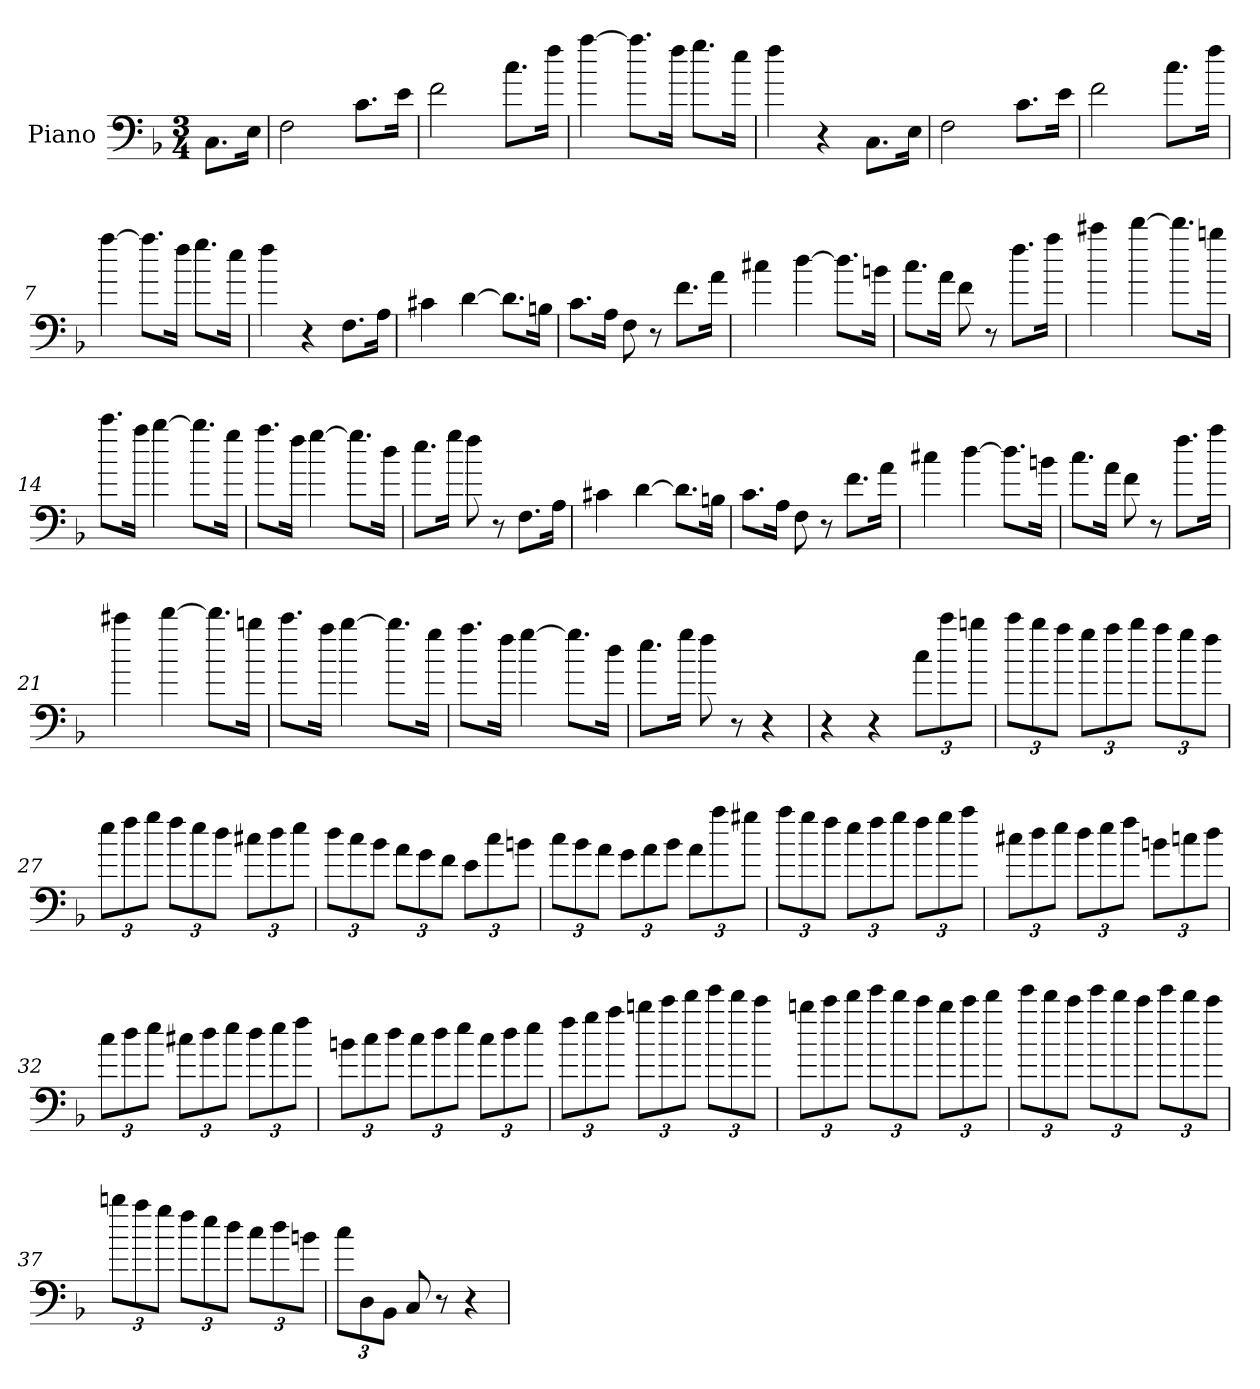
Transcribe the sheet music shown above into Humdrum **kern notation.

**kern
*part1
*staff1
*I"Piano
*I'Pno
*clefF4
*k[b-]
*F:
*M3/4
*MM118
=
8.C\L
16E\Jk
=1
2F
8.c\L
16e\Jk
=2
2f
8.cc\L
16ff\Jk
=3
[4aa
8.aa\L]
16ff\Jk
8.gg\L
16ee\Jk
=4
4ff
4r
8.C\L
16E\Jk
=5
2F
8.c\L
16e\Jk
=6
2f
8.cc\L
16ff\Jk
=7
[4aa
8.aa\L]
16ff\Jk
8.gg\L
16ee\Jk
=8
4ff
4r
8.F\L
16A\Jk
=9
4c#X
[4d
8.d\L]
16Bn\Jk
=10
8.c\L
16A\Jk
8F
8r
8.f\L
16a\Jk
=11
4cc#X
[4dd
8.dd\L]
16bn\Jk
=12
8.cc\L
16a\Jk
8f
8r
8.ff\L
16aa\Jk
=13
4ccc#X
[4ddd
8.ddd\L]
16bbn\Jk
=14
8.ccc\L
16aa\Jk
[4bb-
8.bb-\L]
16gg\Jk
=15
8.aa\L
16ff\Jk
[4gg
8.gg\L]
16dd\Jk
=16
8.ee\L
16gg\Jk
8ff
8r
8.F\L
16A\Jk
=17
4c#X
[4d
8.d\L]
16Bn\Jk
=18
8.c\L
16A\Jk
8F
8r
8.f\L
16a\Jk
=19
4cc#X
[4dd
8.dd\L]
16bn\Jk
=20
8.cc\L
16a\Jk
8f
8r
8.ff\L
16aa\Jk
=21
4ccc#X
[4ddd
8.ddd\L]
16bbn\Jk
=22
8.ccc\L
16aa\Jk
[4bb-
8.bb-\L]
16gg\Jk
=23
8.aa\L
16ff\Jk
[4gg
8.gg\L]
16dd\Jk
=24
8.ee\L
16gg\Jk
8ff
8r
4r
=25
4r
4r
12cc\L
12ccc\
12bbn\J
=26
12ccc\L
12bb-\
12aa\J
12gg\L
12aa\
12bb-\J
12aa\L
12gg\
12ff\J
=27
12ee\L
12ff\
12gg\J
12ff\L
12ee\
12dd\J
12cc#X\L
12dd\
12ee\J
=28
12dd\L
12cc\
12b-\J
12a\L
12g\
12f\J
12e\L
12cc\
12bn\J
=29
12cc\L
12b-\
12a\J
12g\L
12a\
12b-\J
12a\L
12aa\
12gg#X\J
=30
12aa\L
12gg\
12ff\J
12ee\L
12ff\
12gg\J
12ff\L
12gg\
12aa\J
=31
12cc#X\L
12dd\
12ee\J
12dd\L
12ee\
12ff\J
12bn\L
12ccn\
12dd\J
=32
12cc\L
12dd\
12ee\J
12cc#X\L
12dd\
12ee\J
12dd\L
12ee\
12ff\J
=33
12bn\L
12cc\
12dd\J
12cc\L
12dd\
12ee\J
12cc\L
12dd\
12ee\J
=34
12ff\L
12gg\
12aa\J
12bbn\L
12ccc\
12ddd\J
12eee\L
12ddd\
12ccc\J
=35
12bbn\L
12ccc\
12ddd\J
12eee\L
12ddd\
12ccc\J
12bb\L
12ccc\
12ddd\J
=36
12eee\L
12ddd\
12ccc\J
12eee\L
12ddd\
12ccc\J
12eee\L
12ddd\
12ccc\J
=37
12bbn\L
12aa\
12gg\J
12ff\L
12ee\
12dd\J
12cc\L
12dd\
12bn\J
=38
12cc\L
12D\
12BB-\J
8C
8r
4r
=
*-
